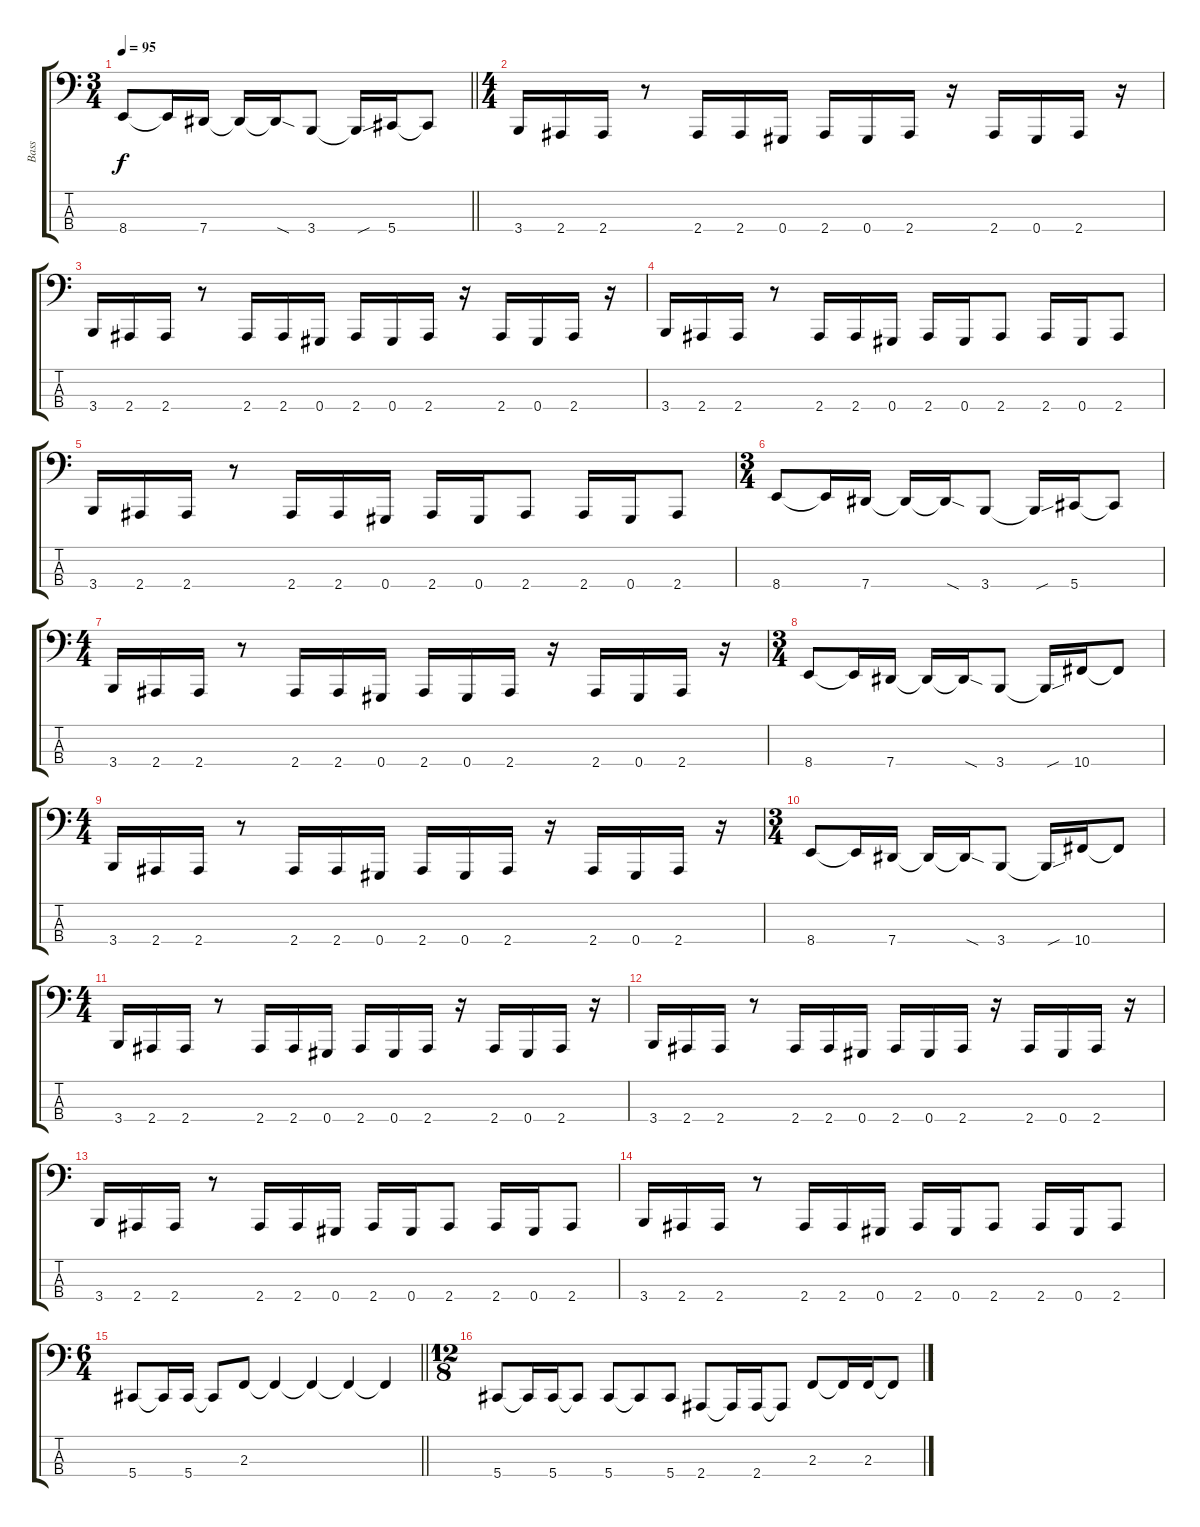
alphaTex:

\track ("Bass" "Bass") {instrument electricbassfinger}
\staff {score tabs}
\tuning (Db2 Ab1 Eb1 Ab0) {hide}
\ts (3 4)
\tempo 95
\clef f4
\barLineRight lightlight
\ks c
8.4.8{dy f} 8.4{t}.16 7.4.16 7.4{t}.16 7.4{sod t}.16 3.4.8 3.4{sou t}.16 5.4.16 5.4{t}.8 |
\ts (4 4)
\section ("" "")
3.4.16 2.4.16 2.4.16 r.8 2.4.16 2.4.16 0.4.16 2.4.16 0.4.16 2.4.16 r.16 2.4.16 0.4.16 2.4.16 r.16 |
3.4.16 2.4.16 2.4.16 r.8 2.4.16 2.4.16 0.4.16 2.4.16 0.4.16 2.4.16 r.16 2.4.16 0.4.16 2.4.16 r.16 |
3.4.16 2.4.16 2.4.16 r.8 2.4.16 2.4.16 0.4.16 2.4.16 0.4.16 2.4.8 2.4.16 0.4.16 2.4.8 |
3.4.16 2.4.16 2.4.16 r.8 2.4.16 2.4.16 0.4.16 2.4.16 0.4.16 2.4.8 2.4.16 0.4.16 2.4.8 |
\ts (3 4)
8.4.8 8.4{t}.16 7.4.16 7.4{t}.16 7.4{sod t}.16 3.4.8 3.4{sou t}.16 5.4.16 5.4{t}.8 |
\ts (4 4)
3.4.16 2.4.16 2.4.16 r.8 2.4.16 2.4.16 0.4.16 2.4.16 0.4.16 2.4.16 r.16 2.4.16 0.4.16 2.4.16 r.16 |
\ts (3 4)
8.4.8 8.4{t}.16 7.4.16 7.4{t}.16 7.4{sod t}.16 3.4.8 3.4{sou t}.16 10.4.16 10.4{t}.8 |
\ts (4 4)
3.4.16 2.4.16 2.4.16 r.8 2.4.16 2.4.16 0.4.16 2.4.16 0.4.16 2.4.16 r.16 2.4.16 0.4.16 2.4.16 r.16 |
\ts (3 4)
8.4.8 8.4{t}.16 7.4.16 7.4{t}.16 7.4{sod t}.16 3.4.8 3.4{sou t}.16 10.4.16 10.4{t}.8 |
\ts (4 4)
3.4.16 2.4.16 2.4.16 r.8 2.4.16 2.4.16 0.4.16 2.4.16 0.4.16 2.4.16 r.16 2.4.16 0.4.16 2.4.16 r.16 |
3.4.16 2.4.16 2.4.16 r.8 2.4.16 2.4.16 0.4.16 2.4.16 0.4.16 2.4.16 r.16 2.4.16 0.4.16 2.4.16 r.16 |
3.4.16 2.4.16 2.4.16 r.8 2.4.16 2.4.16 0.4.16 2.4.16 0.4.16 2.4.8 2.4.16 0.4.16 2.4.8 |
3.4.16 2.4.16 2.4.16 r.8 2.4.16 2.4.16 0.4.16 2.4.16 0.4.16 2.4.8 2.4.16 0.4.16 2.4.8 |
\ts (6 4)
\barLineRight lightlight
5.4.8 5.4{t}.16 5.4.16 5.4{t}.8 2.3.8 2.3{t}.4 2.3{t}.4 2.3{t}.4 2.3{t}.4 |
\ts (12 8)
\section ("" "")
5.4.8 5.4{t}.16 5.4.16 5.4{t}.8 5.4.8 5.4{t}.8 5.4.8 2.4.8 2.4{t}.16 2.4.16 2.4{t}.8 2.3.8 2.3{t}.16 2.3.16 2.3{t}.8
